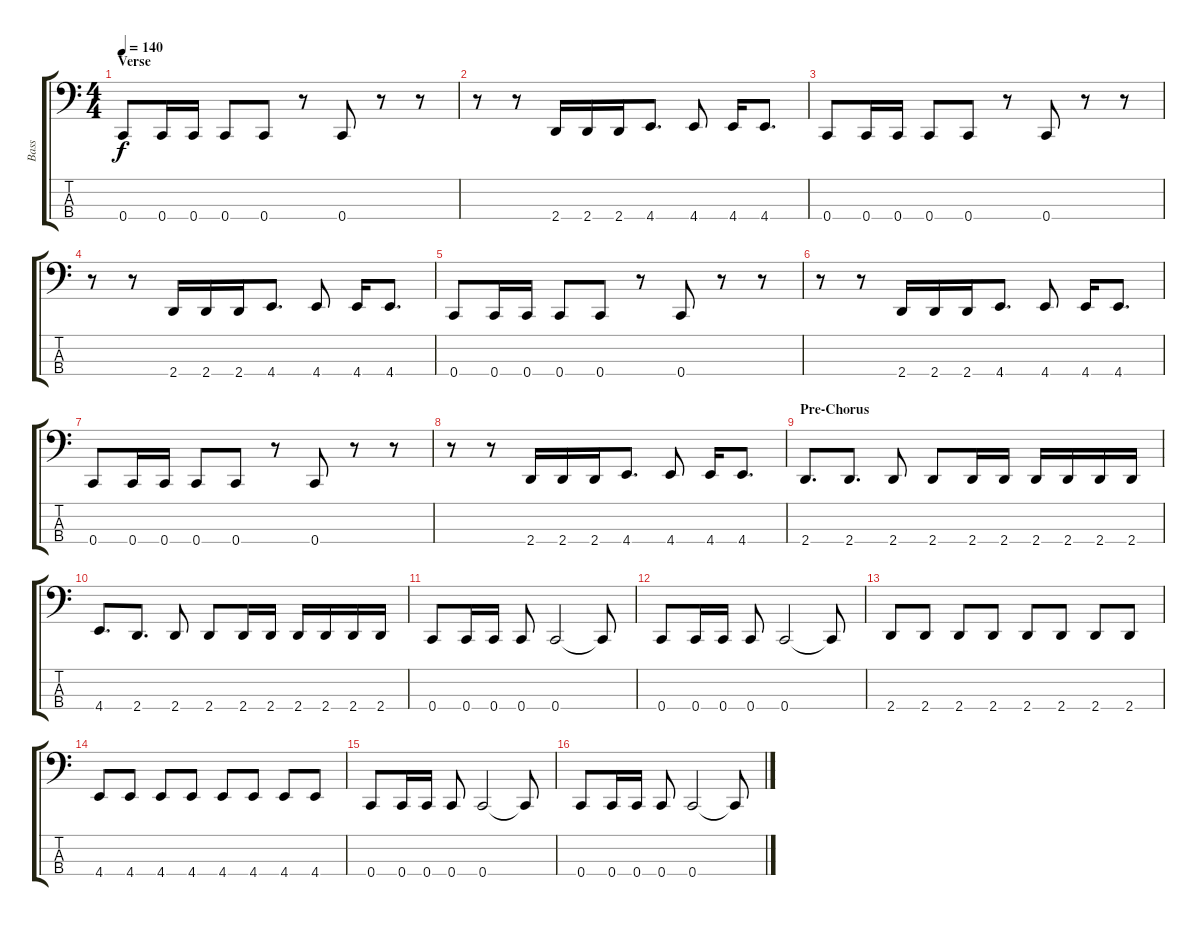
\track ("Bass" "Bass") {instrument electricbassfinger}
\staff {score tabs}
\tuning (F2 C2 G1 C1) {hide}
\ts (4 4)
\section ("" "Verse")
\tempo 140
\clef f4
\ks c
0.4.8{dy f} 0.4.16 0.4.16 0.4.8 0.4.8 r.8 0.4.8 r.8 r.8 |
r.8 r.8 2.4.16 2.4.16 2.4.16 4.4.8{d} 4.4.8 4.4.16 4.4.8{d} |
0.4.8 0.4.16 0.4.16 0.4.8 0.4.8 r.8 0.4.8 r.8 r.8 |
r.8 r.8 2.4.16 2.4.16 2.4.16 4.4.8{d} 4.4.8 4.4.16 4.4.8{d} |
0.4.8 0.4.16 0.4.16 0.4.8 0.4.8 r.8 0.4.8 r.8 r.8 |
r.8 r.8 2.4.16 2.4.16 2.4.16 4.4.8{d} 4.4.8 4.4.16 4.4.8{d} |
0.4.8 0.4.16 0.4.16 0.4.8 0.4.8 r.8 0.4.8 r.8 r.8 |
r.8 r.8 2.4.16 2.4.16 2.4.16 4.4.8{d} 4.4.8 4.4.16 4.4.8{d} |
\section ("" "Pre-Chorus")
2.4.8{d} 2.4.8{d} 2.4.8 2.4.8 2.4.16 2.4.16 2.4.16 2.4.16 2.4.16 2.4.16 |
4.4.8{d} 2.4.8{d} 2.4.8 2.4.8 2.4.16 2.4.16 2.4.16 2.4.16 2.4.16 2.4.16 |
0.4.8 0.4.16 0.4.16 0.4.8 0.4.2 0.4{t}.8 |
0.4.8 0.4.16 0.4.16 0.4.8 0.4.2 0.4{t}.8 |
2.4.8 2.4.8 2.4.8 2.4.8 2.4.8 2.4.8 2.4.8 2.4.8 |
4.4.8 4.4.8 4.4.8 4.4.8 4.4.8 4.4.8 4.4.8 4.4.8 |
0.4.8 0.4.16 0.4.16 0.4.8 0.4.2 0.4{t}.8 |
0.4.8 0.4.16 0.4.16 0.4.8 0.4.2 0.4{t}.8
